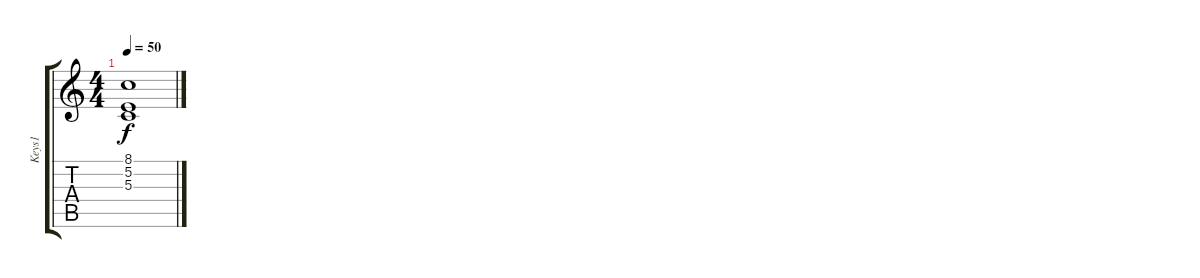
\track ("Keys1" "Keys1") {instrument synthstrings1}
\staff {score tabs}
\tuning (E4 B3 G3 D3 A2 E2) {hide}
\ts (4 4)
\tempo 50
\clef g2
\ks c
(8.1{t} 5.2{t} 5.3{t}).1{dy f}
